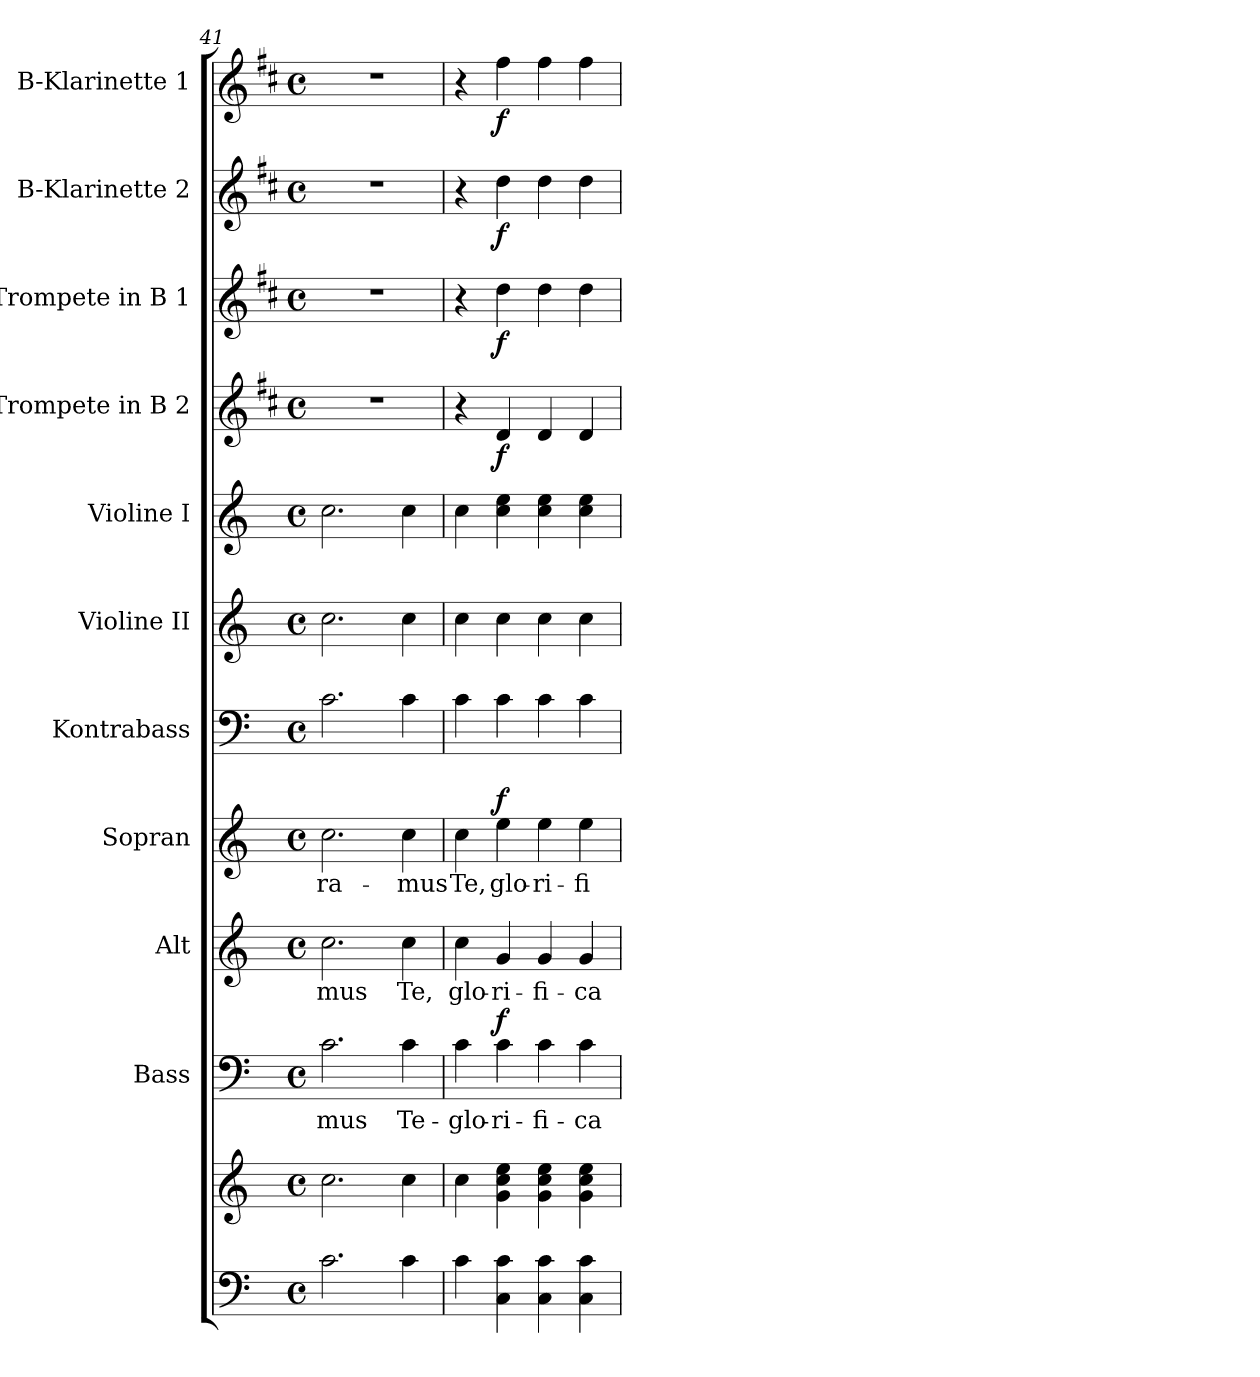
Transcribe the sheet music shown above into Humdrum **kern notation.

**kern	**kern	**kern	**text	**dynam	**kern	**text	**kern	**text	**dynam	**kern	**kern	**kern	**kern	**dynam	**kern	**dynam	**kern	**dynam	**kern	**dynam
*part11	*part11	*part10	*part10	*part10	*part9	*part9	*part8	*part8	*part8	*part7	*part6	*part5	*part4	*part4	*part3	*part3	*part2	*part2	*part1	*part1
*staff12	*staff11	*staff10	*staff10	*staff10	*staff9	*staff9	*staff8	*staff8	*staff8	*staff7	*staff6	*staff5	*staff4	*staff4	*staff3	*staff3	*staff2	*staff2	*staff1	*staff1
*	*	*I"Bass	*	*	*I"Alt	*	*I"Sopran	*	*	*I"Kontrabass	*I"Violine II	*I"Violine I	*I"Trompete in B 2	*	*I"Trompete in B 1	*	*I"B-Klarinette 2	*	*I"B-Klarinette 1	*
*	*	*I'B.	*	*	*I'A.	*	*I'S.	*	*	*I'Kb.	*I'Vl. II	*I'Vl. I	*I'Tr. 2	*	*I'Tr. 1	*	*I'B Kl. 2	*	*I'B Kl. 1	*
*clefF4	*clefG2	*clefF4	*	*	*clefG2	*	*clefG2	*	*	*clefF4	*clefG2	*clefG2	*clefG2	*	*clefG2	*	*clefG2	*	*clefG2	*
*	*	*	*	*	*	*	*	*	*	*ITrd7c12	*	*	*ITrd1c2	*	*ITrd1c2	*	*ITrd1c2	*	*ITrd1c2	*
*k[]	*k[]	*k[]	*	*	*k[]	*	*k[]	*	*	*k[]	*k[]	*k[]	*k[]	*	*k[]	*	*k[]	*	*k[]	*
*C:	*C:	*C:	*	*	*C:	*	*C:	*	*	*C:	*C:	*C:	*C:	*	*C:	*	*C:	*	*C:	*
*M4/4	*M4/4	*M4/4	*	*	*M4/4	*	*M4/4	*	*	*M4/4	*M4/4	*M4/4	*M4/4	*	*M4/4	*	*M4/4	*	*M4/4	*
*met(c)	*met(c)	*met(c)	*	*	*met(c)	*	*met(c)	*	*	*met(c)	*met(c)	*met(c)	*met(c)	*	*met(c)	*	*met(c)	*	*met(c)	*
=41	=41	=41	=41	=41	=41	=41	=41	=41	=41	=41	=41	=41	=41	=41	=41	=41	=41	=41	=41	=41
!	!	!	!LO:LY:b	!	!	!LO:LY:b	!	!LO:LY:b	!	!	!	!	!	!	!	!	!	!	!	!
2.c\	2.cc\	2.c\	-mus	.	2.cc\	-mus	2.cc\	-ra-	.	2.C\	2.cc\	2.cc\	1r	.	1r	.	1r	.	1r	.
!	!	!	!LO:LY:b	!	!	!LO:LY:b	!	!LO:LY:b	!	!	!	!	!	!	!	!	!	!	!	!
4c\	4cc\	4c\	Te-	.	4cc\	Te,	4cc\	-mus	.	4C\	4cc\	4cc\	.	.	.	.	.	.	.	.
=42	=42	=42	=42	=42	=42	=42	=42	=42	=42	=42	=42	=42	=42	=42	=42	=42	=42	=42	=42	=42
!	!	!	!LO:LY:b	!	!	!LO:LY:b	!	!LO:LY:b	!	!	!	!	!	!	!	!	!	!	!	!
4c\	4cc\	4c\	-glo-	.	4cc\	glo-	4cc\	Te,	.	4C\	4cc\	4cc\	4r	.	4r	.	4r	.	4r	.
!	!	!	!LO:LY:b	!LO:DY:a	!	!LO:LY:b	!	!LO:LY:b	!LO:DY:a	!	!	!	!	!LO:DY:b	!	!LO:DY:b	!	!LO:DY:b	!	!LO:DY:b
4C\ 4c\	4g\ 4cc\ 4ee\	4c\	-ri-	f	4g/	-ri-	4ee\	glo-	f	4C\	4cc\	4cc\ 4ee\	4c/	f	4cc\	f	4cc\	f	4ee\	f
!	!	!	!LO:LY:b	!	!	!LO:LY:b	!	!LO:LY:b	!	!	!	!	!	!	!	!	!	!	!	!
4C\ 4c\	4g\ 4cc\ 4ee\	4c\	-fi-	.	4g/	-fi-	4ee\	-ri-	.	4C\	4cc\	4cc\ 4ee\	4c/	.	4cc\	.	4cc\	.	4ee\	.
!	!	!	!LO:LY:b	!	!	!LO:LY:b	!	!LO:LY:b	!	!	!	!	!	!	!	!	!	!	!	!
4C\ 4c\	4g\ 4cc\ 4ee\	4c\	-ca-	.	4g/	-ca-	4ee\	-fi-	.	4C\	4cc\	4cc\ 4ee\	4c/	.	4cc\	.	4cc\	.	4ee\	.
=	=	=	=	=	=	=	=	=	=	=	=	=	=	=	=	=	=	=	=	=
*-	*-	*-	*-	*-	*-	*-	*-	*-	*-	*-	*-	*-	*-	*-	*-	*-	*-	*-	*-	*-
